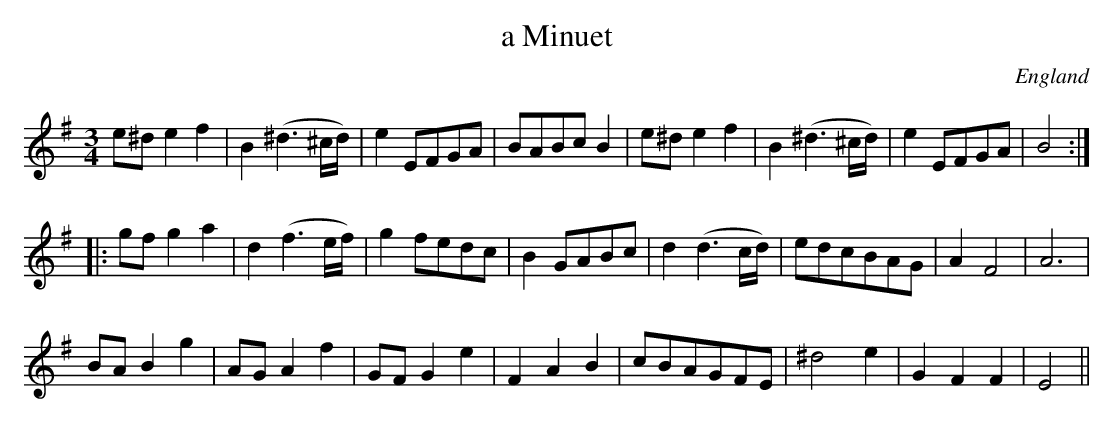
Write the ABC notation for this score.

X:1
T:a Minuet
L:1/8
M:3/4
O:England
K:E min
e^d e2f2 | B2 (^d3^c/d/) | e2 EFGA | BABc B2 |\
e^d e2f2 | B2 (^d3^c/d/) | e2 EFGA | B4 ::
gf g2a2     | d2 (f3e/f/) | g2 fedc | B2GABc | \
d2 (d3c/d/) | edcBAG      | A2 F4   | A6      |
BA B2g2     | AG A2f2     | GF G2e2 | F2A2 B2 | \
cBAGFE      | ^d4 e2      | G2F2 F2 | E4 ||
